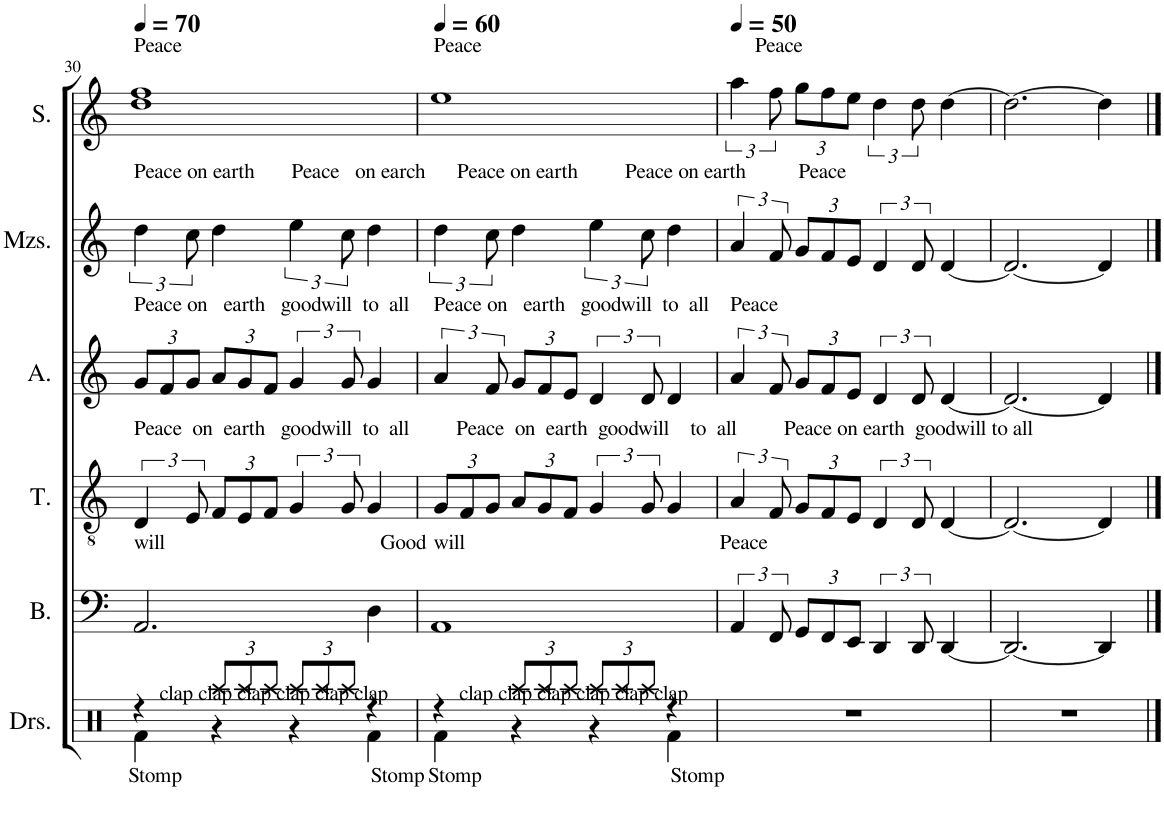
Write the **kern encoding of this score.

**kern	**kern	**kern	**kern	**kern	**kern
*part6	*part5	*part4	*part3	*part2	*part1
*staff6	*staff5	*staff4	*staff3	*staff2	*staff1
*I"Drumset	*I"Bass	*I"Tenor	*I"Alto	*I"Mezzo-soprano	*I"Soprano
*I'Drs.	*I'B.	*I'T.	*I'A.	*I'Mzs.	*I'S.
!!LO:PB:g=z
*clefX	*clefF4	*clefGv2	*clefG2	*clefG2	*clefG2
*k[]	*k[]	*k[]	*k[]	*k[]	*k[]
*M4/4	*M4/4	*M4/4	*M4/4	*M4/4	*M4/4
*MM70	*MM70	*MM70	*MM70	*MM70	*MM70
=30	=30	=30	=30	=30	=30
*^	*	*	*	*	*
*	*	*	*	*Xbrackettup	*	*
!	!	!	!	!	!	!LO:TX:a:t=Peace
!	!	!	!	!	!LO:TX:a:t=Peace on earth       Peace   on earch      Peace on earth         Peace on earth          Peace	!
!	!	!	!	!LO:TX:a:t=Peace on   earth   goodwill  to  all	!	!
!	!	!	!LO:TX:a:t=Peace  on  earth   goodwill  to  all         Peace  on  earth  goodwill    to  all         Peace on earth  goodwill to all	!	!	!
!	!	!LO:TX:a:t=will                                         Good	!	!	!	!
!LO:TX:b:t=Stomp                                    Stomp	!	!	!	!	!	!
4r	4Rf\	2.AA/	6D/	12g/L	6dd\	1dd 1ff
.	.	.	.	12f/	.	.
.	.	.	12E/	12g/J	12cc\	.
*Xbrackettup	*	*	*Xbrackettup	*	*	*
!LO:TX:a:t=clap clap clap clap clap clap	!	!	!	!	!	!
12Raa/L	4r	.	12F/L	12a/L	4dd\	.
12Raa/	.	.	12E/	12g/	.	.
12Raa/J	.	.	12F/J	12f/J	.	.
*	*	*	*brackettup	*brackettup	*	*
12Raa/L	4r	.	6G/	6g/	6ee\	.
12Raa/	.	.	.	.	.	.
12Raa/J	.	.	12G/	12g/	12cc\	.
4r	4Rf\	4D\	4G/	4g/	4dd\	.
=31	=31	=31	=31	=31	=31	=31
*	*	*	*Xbrackettup	*	*	*
*	*	*	*	*	*	*MM60
!	!	!	!	!	!	!LO:TX:a:t=Peace                                                    Peace
!	!	!	!	!LO:TX:a:t=Peace on   earth   goodwill  to  all	!	!
!	!	!LO:TX:a:t=will	!	!	!	!
!LO:TX:b:t=Stomp                                    Stomp	!	!	!	!	!	!
4r	4Rf\	1AA	12G/L	6a/	6dd\	1ee
.	.	.	12F/	.	.	.
.	.	.	12G/J	12f/	12cc\	.
*	*	*	*	*Xbrackettup	*	*
!LO:TX:a:t=clap clap clap clap clap clap	!	!	!	!	!	!
12Raa/L	4r	.	12A/L	12g/L	4dd\	.
12Raa/	.	.	12G/	12f/	.	.
12Raa/J	.	.	12F/J	12e/J	.	.
*	*	*	*brackettup	*brackettup	*	*
12Raa/L	4r	.	6G/	6d/	6ee\	.
12Raa/	.	.	.	.	.	.
12Raa/J	.	.	12G/	12d/	12cc\	.
4r	4Rf\	.	4G/	4d/	4dd\	.
*v	*v	*	*	*	*	*
=32	=32	=32	=32	=32	=32
*	*	*	*	*	*MM50
*^	*	*	*	*	*
!	!	!	!	!LO:TX:a:t=Peace	!	!
!	!	!LO:TX:a:t=Peace	!	!	!	!
*v	*v	*	*	*	*	*
1r	6AA/	6A/	6a/	6a/	6aa\
.	12FF/	12F/	12f/	12f/	12ff\
*	*Xbrackettup	*Xbrackettup	*Xbrackettup	*Xbrackettup	*Xbrackettup
.	12GG/L	12G/L	12g/L	12g/L	12gg\L
.	12FF/	12F/	12f/	12f/	12ff\
.	12EE/J	12E/J	12e/J	12e/J	12ee\J
*	*brackettup	*brackettup	*brackettup	*brackettup	*brackettup
.	6DD/	6D/	6d/	6d/	6dd\
.	12DD/	12D/	12d/	12d/	12dd\
.	[4DD/	[4D/	[4d/	[4d/	[4dd\
=33	=33	=33	=33	=33	=33
1r	2.DD/_	2.D/_	2.d/_	2.d/_	2.dd\_
.	4DD/]	4D/]	4d/]	4d/]	4dd\]
==	==	==	==	==	==
*-	*-	*-	*-	*-	*-
